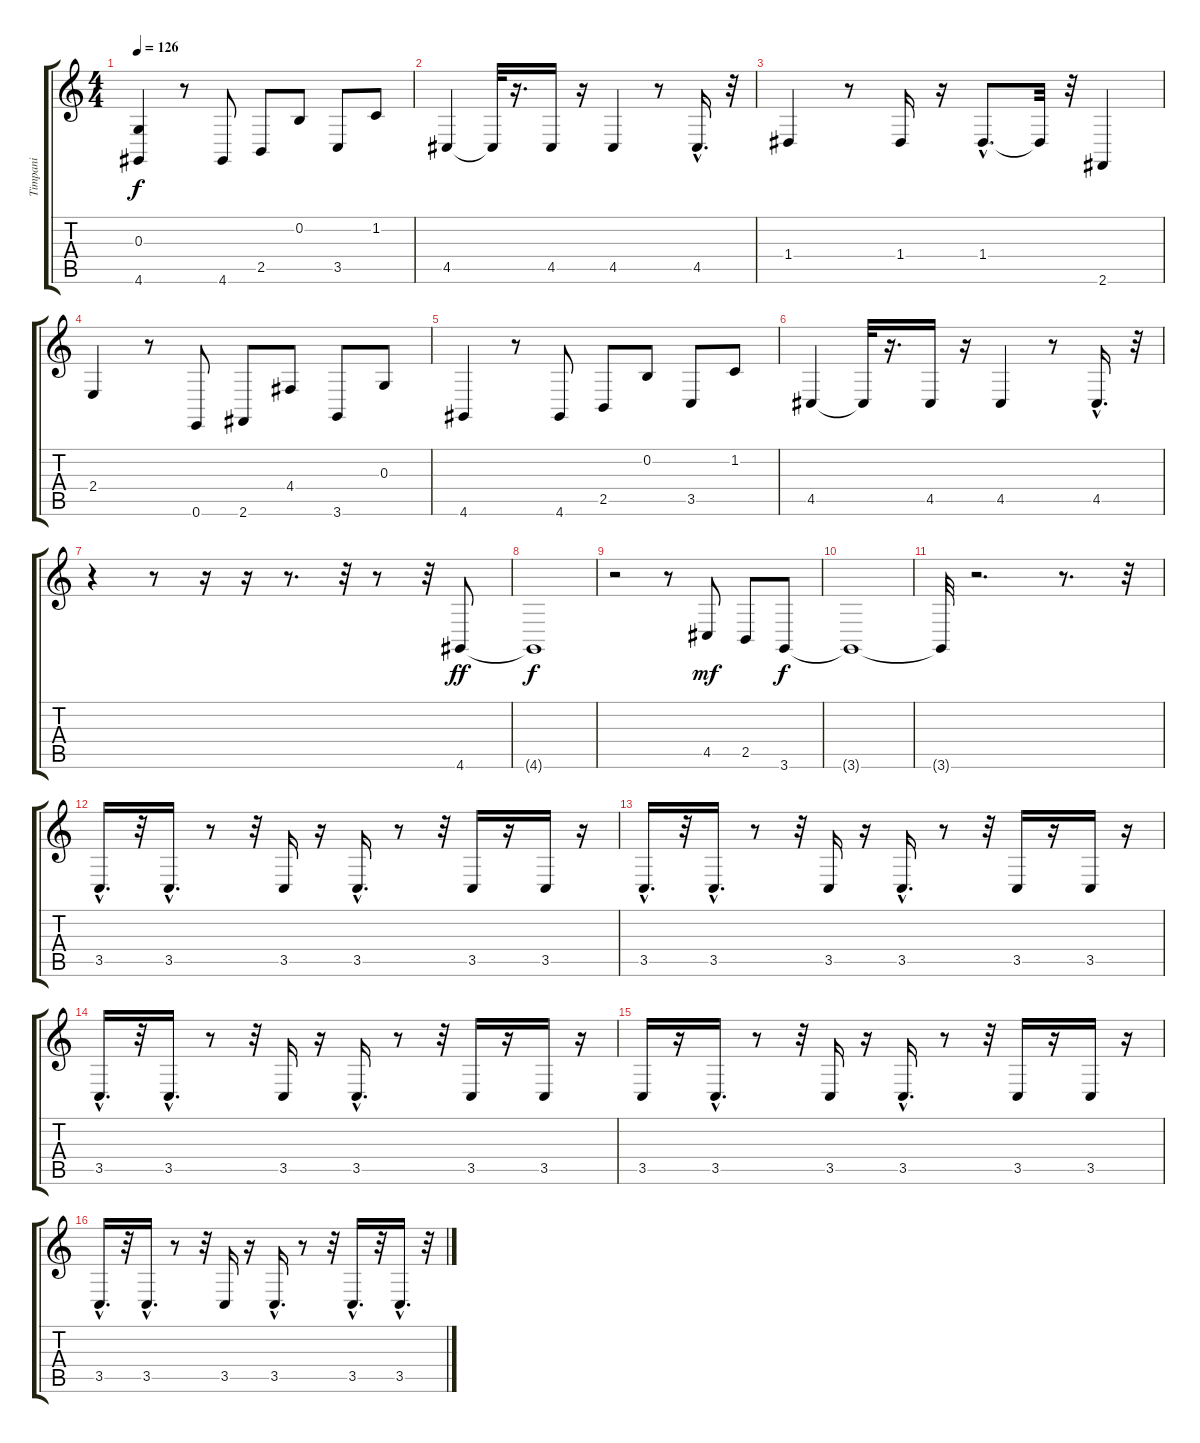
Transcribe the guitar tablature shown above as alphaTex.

\track ("Timpani" "Timpani") {instrument timpani}
\staff {score tabs}
\tuning (E4 B3 G3 D3 A2 E2) {hide}
\ts (4 4)
\tempo 126
\clef g2
\ks c
(0.3 4.6).4{dy f} r.8 4.6.8 2.5.8 0.2.8 3.5.8 1.2.8 |
4.5.4 4.5{t}.32 r.16{d} 4.5.16 r.16 4.5.4 r.8 4.5{hac}.16{d} r.32 |
1.4.4 r.8 1.4.16 r.16 1.4{hac}.8{d} 1.4{t}.32 r.32 2.6.4 |
2.4.4 r.8 0.6.8 2.6.8 4.4.8 3.6.8 0.3.8 |
4.6.4 r.8 4.6.8 2.5.8 0.2.8 3.5.8 1.2.8 |
4.5.4 4.5{t}.32 r.16{d} 4.5.16 r.16 4.5.4 r.8 4.5{hac}.16{d} r.32 |
r.4 r.8 r.16 r.16 r.8{d} r.32 r.8 r.32 4.6.8{dy ff} |
4.6{t}.1{dy f} |
r.2 r.8 4.5.8{dy mf} 2.5.8 3.6.8{dy f} |
3.6{t}.1 |
3.6{t}.32 r.2{d} r.8{d} r.32 |
3.5{hac}.16{d} r.32 3.5{hac}.16{d} r.8 r.32 3.5.16 r.16 3.5{hac}.16{d} r.8 r.32 3.5.16 r.16 3.5.16 r.16 |
3.5{hac}.16{d} r.32 3.5{hac}.16{d} r.8 r.32 3.5.16 r.16 3.5{hac}.16{d} r.8 r.32 3.5.16 r.16 3.5.16 r.16 |
3.5{hac}.16{d} r.32 3.5{hac}.16{d} r.8 r.32 3.5.16 r.16 3.5{hac}.16{d} r.8 r.32 3.5.16 r.16 3.5.16 r.16 |
3.5.16 r.16 3.5{hac}.16{d} r.8 r.32 3.5.16 r.16 3.5{hac}.16{d} r.8 r.32 3.5.16 r.16 3.5.16 r.16 |
3.5{hac}.16{d} r.32 3.5{hac}.16{d} r.8 r.32 3.5.16 r.16 3.5{hac}.16{d} r.8 r.32 3.5{hac}.16{d} r.32 3.5{hac}.16{d} r.32
